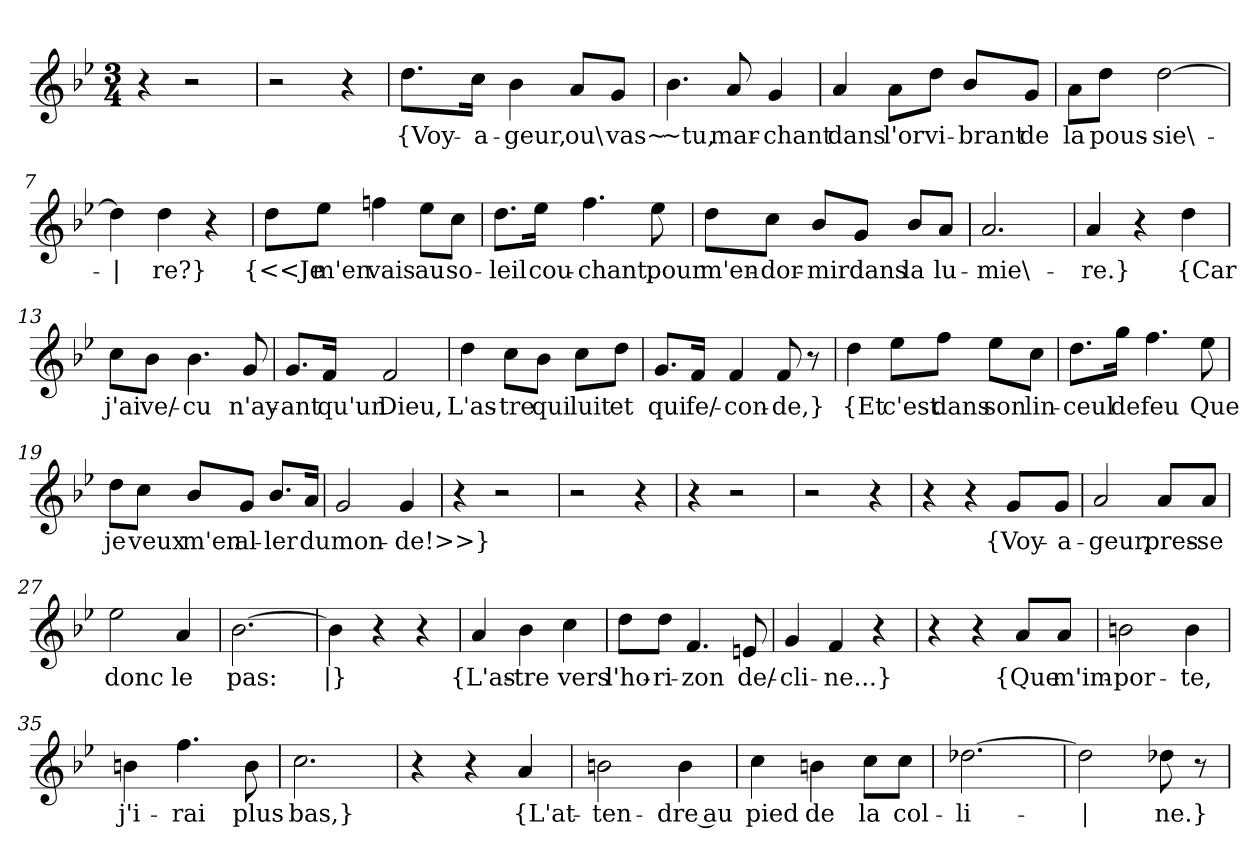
**kern	**text
*part1	*part1
*staff1	*staff1
*clefG2	*
*k[b-e-]	*
*M3/4	*
=1	=1
4r	.
2r	.
=2	=2
2r	.
4r	.
=3	=3
!	!LO:LY:b
8.dd\L	{Voy-
!	!LO:LY:b
16cc\Jk	-a-
!	!LO:LY:b
4b-\	-geur,
!	!LO:LY:b
8a/L	ou\
!	!LO:LY:b
8g/J	vas~
=4	=4
!	!LO:LY:b
4.b-\	~tu,
!	!LO:LY:b
8a/	mar-
!	!LO:LY:b
4g/	-chant
=5	=5
!	!LO:LY:b
4a/	dans
!	!LO:LY:b
8a\L	l'or
!	!LO:LY:b
8dd\J	vi-
!	!LO:LY:b
8b-/L	-brant
!	!LO:LY:b
8g/J	de
=6	=6
!	!LO:LY:b
8a\L	la
!	!LO:LY:b
8dd\J	pous-
!	!LO:LY:b
[2dd\	-sie\-
!!LO:LB:g=z
=7	=7
!	!LO:LY:b
4dd\]	|
!	!LO:LY:b
4dd\	-re?}
4r	.
=8	=8
!	!LO:LY:b
8dd\L	{<<Je
!	!LO:LY:b
8ee-\J	m'en
!	!LO:LY:b
4ffn\	vais
!	!LO:LY:b
8ee-\L	au
!	!LO:LY:b
8cc\J	so-
=9	=9
!	!LO:LY:b
8.dd\L	-leil
!	!LO:LY:b
16ee-\Jk	cou-
!	!LO:LY:b
4.ff\	-chant,
!	!LO:LY:b
8ee-\	pour
=10	=10
!	!LO:LY:b
8dd\L	m'en-
!	!LO:LY:b
8cc\J	-dor-
!	!LO:LY:b
8b-/L	-mir
!	!LO:LY:b
8g/J	dans
!	!LO:LY:b
8b-/L	la
!	!LO:LY:b
8a/J	lu-
=11	=11
!	!LO:LY:b
2.a/	-mie\-
=12	=12
!	!LO:LY:b
4a/	-re.}
4r	.
!	!LO:LY:b
4dd\	{Car
!!LO:LB:g=z
=13	=13
!	!LO:LY:b
8cc\L	j'ai
!	!LO:LY:b
8b-\J	ve/-
!	!LO:LY:b
4.b-\	-cu
!	!LO:LY:b
8g/	n'ay-
=14	=14
!	!LO:LY:b
8.g/L	-ant
!	!LO:LY:b
16f/Jk	qu'un
!	!LO:LY:b
2f/	Dieu,
=15	=15
!	!LO:LY:b
4dd\	L'as-
!	!LO:LY:b
8cc\L	-tre
!	!LO:LY:b
8b-\J	qui
!	!LO:LY:b
8cc\L	luit
!	!LO:LY:b
8dd\J	et
=16	=16
!	!LO:LY:b
8.g/L	qui
!	!LO:LY:b
16f/Jk	fe/-
!	!LO:LY:b
4f/	-con-
!	!LO:LY:b
8f/	-de,}
8r	.
=17	=17
!	!LO:LY:b
4dd\	{Et
!	!LO:LY:b
8ee-\L	c'est
!	!LO:LY:b
8ff\J	dans
!	!LO:LY:b
8ee-\L	son
!	!LO:LY:b
8cc\J	lin-
!!LO:LB:g=z
=18	=18
!	!LO:LY:b
8.dd\L	-ceul
!	!LO:LY:b
16gg\Jk	de
!	!LO:LY:b
4.ff\	feu
!	!LO:LY:b
8ee-\	Que
=19	=19
!	!LO:LY:b
8dd\L	je
!	!LO:LY:b
8cc\J	veux
!	!LO:LY:b
8b-/L	m'en
!	!LO:LY:b
8g/J	al-
!	!LO:LY:b
8.b-/L	-ler
!	!LO:LY:b
16a/Jk	du
=20	=20
!	!LO:LY:b
2g/	mon-
!	!LO:LY:b
4g/	-de!>>}
=21	=21
4r	.
2r	.
=22	=22
2r	.
4r	.
=23	=23
4r	.
2r	.
=24	=24
2r	.
4r	.
=25	=25
4r	.
4r	.
!	!LO:LY:b
8g/L	{Voy-
!	!LO:LY:b
8g/J	-a-
!!LO:LB:g=z
=26	=26
!	!LO:LY:b
2a/	-geur,
!	!LO:LY:b
8a/L	pres-
!	!LO:LY:b
8a/J	-se
=27	=27
!	!LO:LY:b
2ee-\	donc
!	!LO:LY:b
4a/	le
=28	=28
!	!LO:LY:b
[2.b-\	pas:
=29	=29
!	!LO:LY:b
4b-\]	|}
4r	.
4r	.
=30	=30
!	!LO:LY:b
4a/	{L'as-
!	!LO:LY:b
4b-\	-tre
!	!LO:LY:b
4cc\	vers
=31	=31
!	!LO:LY:b
8dd\L	l'ho-
!	!LO:LY:b
8dd\J	-ri-
!	!LO:LY:b
4.f/	-zon
!	!LO:LY:b
8en/	de/-
=32	=32
!	!LO:LY:b
4g/	-cli-
!	!LO:LY:b
4f/	-ne...}
4r	.
=33	=33
4r	.
4r	.
!	!LO:LY:b
8a/L	{Que
!	!LO:LY:b
8a/J	m'im-
!!LO:LB:g=z
=34	=34
!	!LO:LY:b
2bn\	-por-
!	!LO:LY:b
4b\	-te,
=35	=35
!	!LO:LY:b
4bn\	j'i-
!	!LO:LY:b
4.ff\	-rai
!	!LO:LY:b
8b\	plus
=36	=36
!	!LO:LY:b
2.cc\	bas,}
=37	=37
4r	.
4r	.
!	!LO:LY:b
4a/	{L'at-
=38	=38
!	!LO:LY:b
2bn\	-ten-
!	!LO:LY:b
4b\	-dre au
=39	=39
!	!LO:LY:b
4cc\	pied
!	!LO:LY:b
4bn\	de
!	!LO:LY:b
8cc\L	la
!	!LO:LY:b
8cc\J	col-
=40	=40
!	!LO:LY:b
[2.dd-X\	-li-
=41	=41
!	!LO:LY:b
2dd-\]	|
!	!LO:LY:b
8dd-X\	-ne.}
8r	.
=	=
*-	*-
